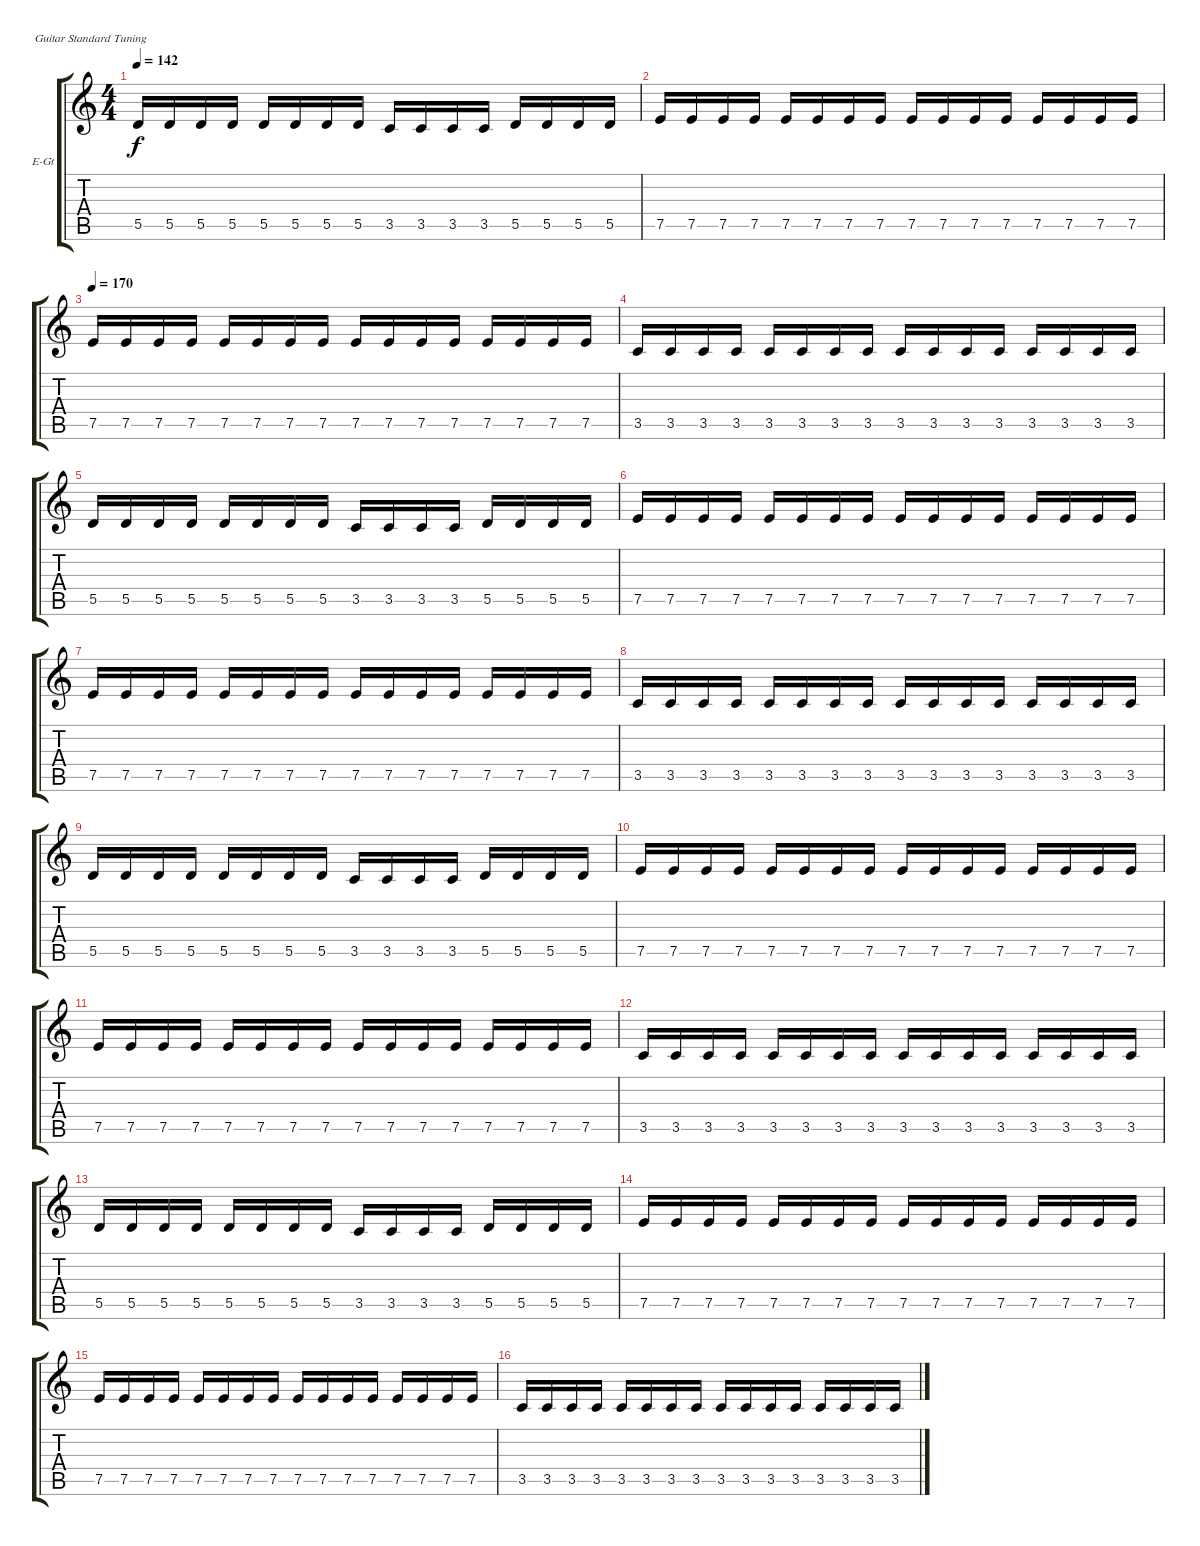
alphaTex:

\bracketExtendMode groupsimilarinstruments
\firstSystemTrackNameOrientation horizontal
\otherSystemsTrackNameOrientation horizontal
\track ("Piste 1" "E-Gt") {instrument distortionguitar}
\staff {score tabs}
\tuning (E4 B3 G3 D3 A2 E2)
\ts (4 4)
\tempo 142
\clef g2
\ks c
5.5.16{dy f} 5.5.16 5.5.16 5.5.16 5.5.16 5.5.16 5.5.16 5.5.16 3.5.16 3.5.16 3.5.16 3.5.16 5.5.16 5.5.16 5.5.16 5.5.16 |
7.5.16 7.5.16 7.5.16 7.5.16 7.5.16 7.5.16 7.5.16 7.5.16 7.5.16 7.5.16 7.5.16 7.5.16 7.5.16 7.5.16 7.5.16 7.5.16 |
\tempo 170
7.5.16 7.5.16 7.5.16 7.5.16 7.5.16 7.5.16 7.5.16 7.5.16 7.5.16 7.5.16 7.5.16 7.5.16 7.5.16 7.5.16 7.5.16 7.5.16 |
3.5.16 3.5.16 3.5.16 3.5.16 3.5.16 3.5.16 3.5.16 3.5.16 3.5.16 3.5.16 3.5.16 3.5.16 3.5.16 3.5.16 3.5.16 3.5.16 |
5.5.16 5.5.16 5.5.16 5.5.16 5.5.16 5.5.16 5.5.16 5.5.16 3.5.16 3.5.16 3.5.16 3.5.16 5.5.16 5.5.16 5.5.16 5.5.16 |
7.5.16 7.5.16 7.5.16 7.5.16 7.5.16 7.5.16 7.5.16 7.5.16 7.5.16 7.5.16 7.5.16 7.5.16 7.5.16 7.5.16 7.5.16 7.5.16 |
7.5.16 7.5.16 7.5.16 7.5.16 7.5.16 7.5.16 7.5.16 7.5.16 7.5.16 7.5.16 7.5.16 7.5.16 7.5.16 7.5.16 7.5.16 7.5.16 |
3.5.16 3.5.16 3.5.16 3.5.16 3.5.16 3.5.16 3.5.16 3.5.16 3.5.16 3.5.16 3.5.16 3.5.16 3.5.16 3.5.16 3.5.16 3.5.16 |
5.5.16 5.5.16 5.5.16 5.5.16 5.5.16 5.5.16 5.5.16 5.5.16 3.5.16 3.5.16 3.5.16 3.5.16 5.5.16 5.5.16 5.5.16 5.5.16 |
7.5.16 7.5.16 7.5.16 7.5.16 7.5.16 7.5.16 7.5.16 7.5.16 7.5.16 7.5.16 7.5.16 7.5.16 7.5.16 7.5.16 7.5.16 7.5.16 |
7.5.16 7.5.16 7.5.16 7.5.16 7.5.16 7.5.16 7.5.16 7.5.16 7.5.16 7.5.16 7.5.16 7.5.16 7.5.16 7.5.16 7.5.16 7.5.16 |
3.5.16 3.5.16 3.5.16 3.5.16 3.5.16 3.5.16 3.5.16 3.5.16 3.5.16 3.5.16 3.5.16 3.5.16 3.5.16 3.5.16 3.5.16 3.5.16 |
5.5.16 5.5.16 5.5.16 5.5.16 5.5.16 5.5.16 5.5.16 5.5.16 3.5.16 3.5.16 3.5.16 3.5.16 5.5.16 5.5.16 5.5.16 5.5.16 |
7.5.16 7.5.16 7.5.16 7.5.16 7.5.16 7.5.16 7.5.16 7.5.16 7.5.16 7.5.16 7.5.16 7.5.16 7.5.16 7.5.16 7.5.16 7.5.16 |
7.5.16 7.5.16 7.5.16 7.5.16 7.5.16 7.5.16 7.5.16 7.5.16 7.5.16 7.5.16 7.5.16 7.5.16 7.5.16 7.5.16 7.5.16 7.5.16 |
3.5.16 3.5.16 3.5.16 3.5.16 3.5.16 3.5.16 3.5.16 3.5.16 3.5.16 3.5.16 3.5.16 3.5.16 3.5.16 3.5.16 3.5.16 3.5.16
